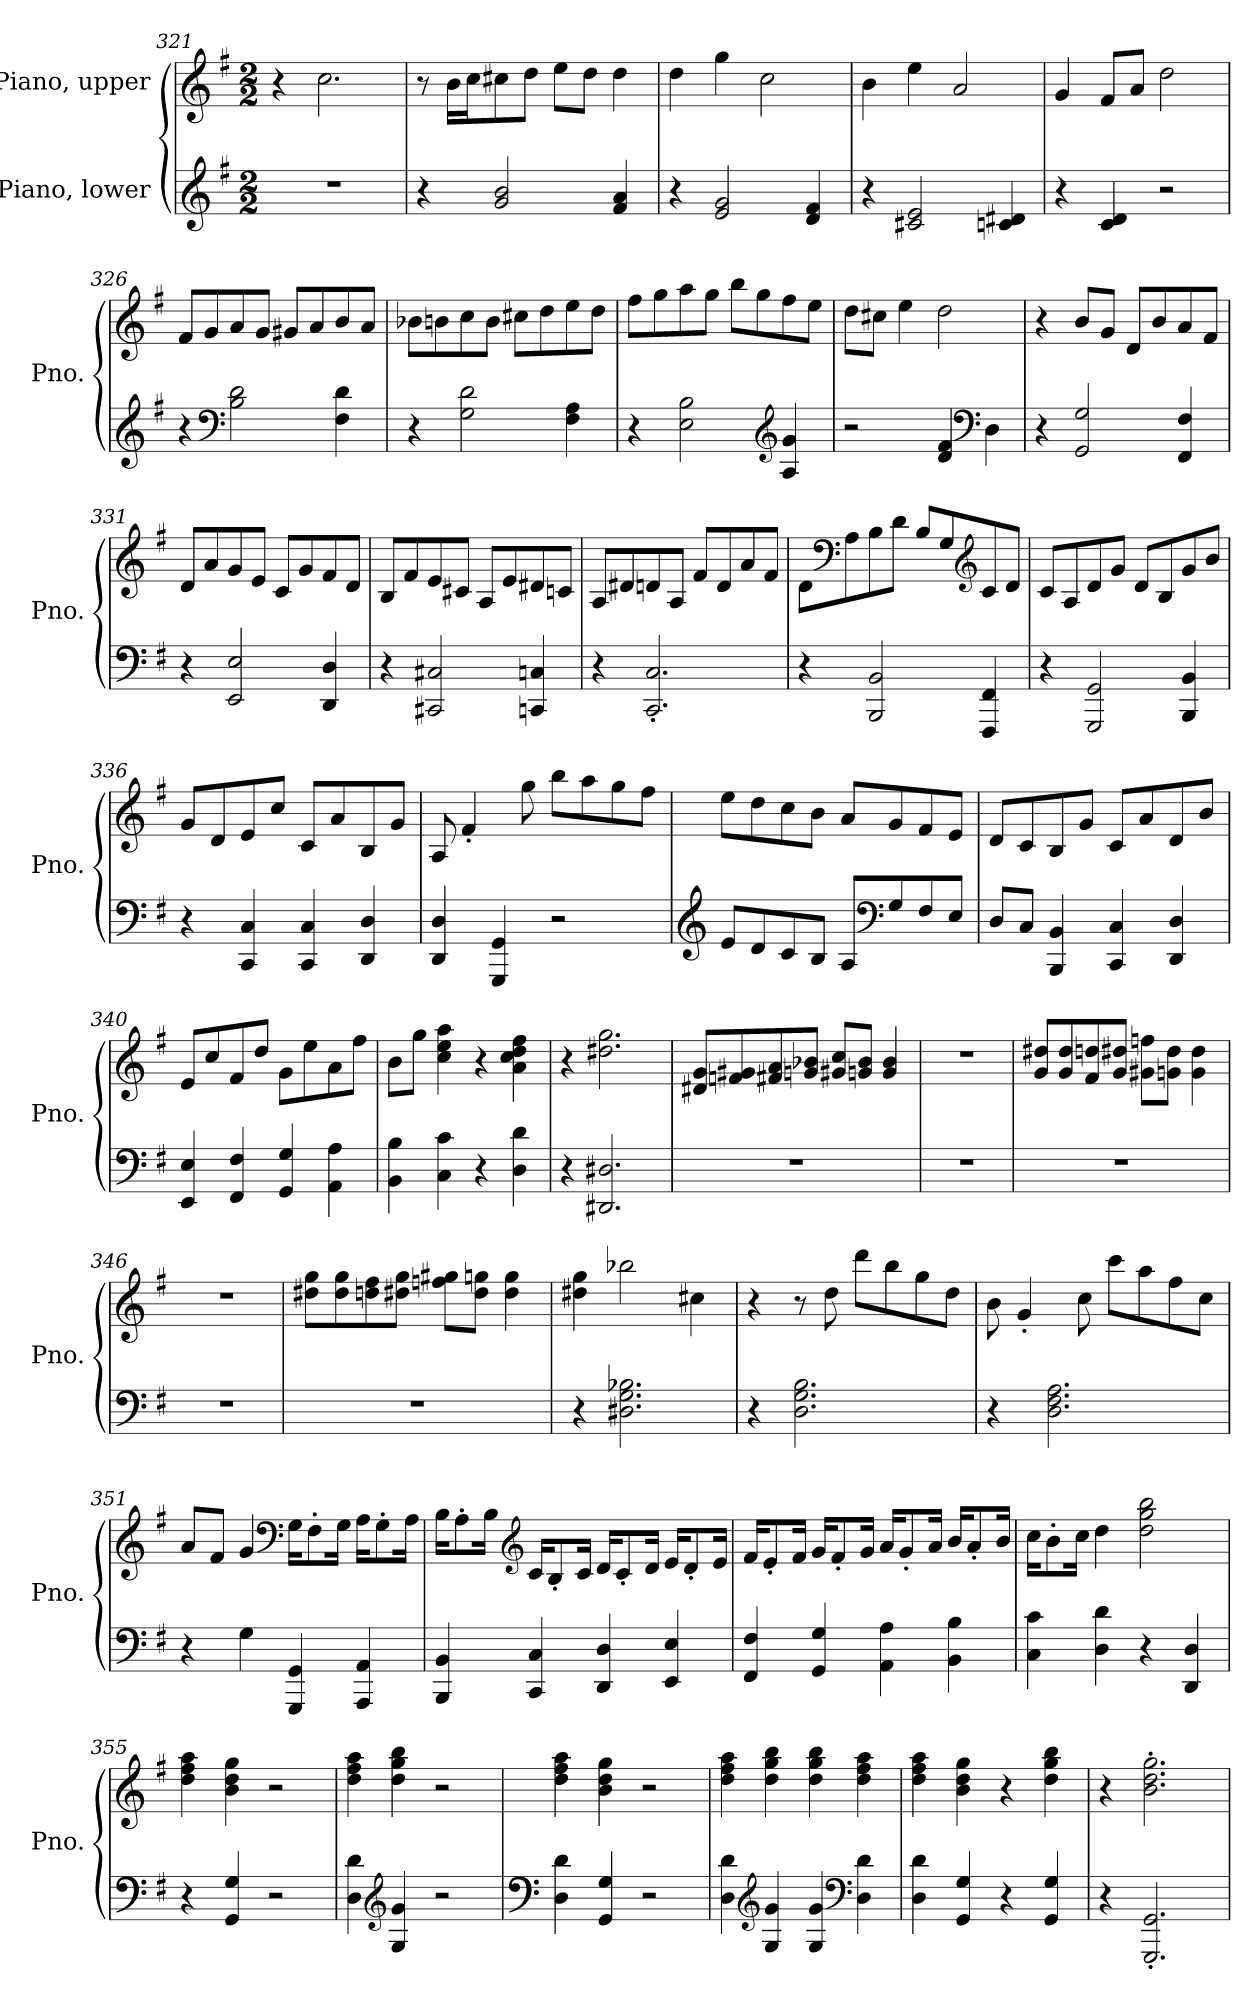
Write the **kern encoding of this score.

**kern	**kern
*part2	*part1
*staff2	*staff1
*I"Piano, lower	*I"Piano, upper
*I'Pno.	*I'Pno.
!!LO:PB:g=z
*clefG2	*clefG2
*k[f#]	*k[f#]
*M2/2	*M2/2
=321	=321
1r	4r
.	2.cc\
=322	=322
4r	8r
.	16b\LL
.	16cc\J
2g/ 2b/	8cc#X\
.	8dd\J
.	8ee\L
.	8dd\J
4f#/ 4a/	4dd\
=323	=323
4r	4dd\
2e/ 2g/	4gg\
.	2cc\
4d/ 4f#/	.
=324	=324
4r	4b\
2c#X/ 2e/	4ee\
.	2a/
4cn/ 4d#X/	.
=325	=325
4r	4g/
4c/ 4d/	8f#/L
.	8a/J
2r	2dd\
=326	=326
4r	8f#/L
.	8g/
*clefF4	*
2B\ 2d\	8a/
.	8g/J
.	8g#X/L
.	8a/
4F#\ 4d\	8b/
.	8a/J
!!LO:LB:g=z
=327	=327
4r	8b-X\L
.	8bn\
2G\ 2d\	8cc\
.	8b\J
.	8cc#X\L
.	8dd\
4F#\ 4A\	8ee\
.	8dd\J
=328	=328
4r	8ff#\L
.	8gg\
2E\ 2B\	8aa\
.	8gg\J
.	8bb\L
.	8gg\
*clefG2	*
4A/ 4g/	8ff#\
.	8ee\J
=329	=329
2r	8dd\L
.	8cc#X\J
.	4ee\
4d/ 4f#/	2dd\
*clefF4	*
4D\	.
=330	=330
4r	4r
2GG/ 2G/	8b/L
.	8g/J
.	8d/L
.	8b/
4FF#/ 4F#/	8a/
.	8f#/J
!!LO:LB:g=z
=331	=331
4r	8d/L
.	8a/
2EE/ 2E/	8g/
.	8e/J
.	8c/L
.	8g/
4DD/ 4D/	8f#/
.	8d/J
=332	=332
4r	8B/L
.	8f#/
2CC#X/ 2C#X/	8e/
.	8c#X/J
.	8A/L
.	8e/
4CCn/ 4Cn/	8d#X/
.	8cn/J
=333	=333
4r	8A/L
.	8d#X/
2.CC/' 2.C/'	8dn/
.	8A/J
.	8f#/L
.	8d/
.	8a/
.	8f#/J
=334	=334
4r	8d\L
*	*clefF4
.	8A\
2BBB/ 2BB/	8B\
.	8d\J
.	8B/L
.	8G/
*	*clefG2
4FFF#/ 4FF#/	8c/
.	8d/J
!!LO:LB:g=z
=335	=335
4r	8c/L
.	8A/
2GGG/ 2GG/	8d/
.	8g/J
.	8d/L
.	8B/
4BBB/ 4BB/	8g/
.	8b/J
=336	=336
4r	8g/L
.	8d/
4CC/ 4C/	8e/
.	8cc/J
4CC/ 4C/	8c/L
.	8a/
4DD/ 4D/	8B/
.	8g/J
=337	=337
4DD/ 4D/	8A/
.	4f#'/
4GGG/ 4GG/	.
.	8gg\
2r	8bb\L
.	8aa\
.	8gg\
.	8ff#\J
=338	=338
*clefG2	*
8e/L	8ee\L
8d/	8dd\
8c/	8cc\
8B/J	8b\J
8A/L	8a/L
*clefF4	*
8G/	8g/
8F#/	8f#/
8E/J	8e/J
!!LO:LB:g=z
=339	=339
8D/L	8d/L
8C/J	8c/
4BBB/ 4BB/	8B/
.	8g/J
4CC/ 4C/	8c/L
.	8a/
4DD/ 4D/	8d/
.	8b/J
=340	=340
4EE/ 4E/	8e/L
.	8cc/
4FF#/ 4F#/	8f#/
.	8dd/J
4GG/ 4G/	8g\L
.	8ee\
4AA\ 4A\	8a\
.	8ff#\J
=341	=341
4BB\ 4B\	8b\L
.	8gg\J
4C\ 4c\	4cc\ 4ee\ 4aa\
4r	4r
4D\ 4d\	4a\ 4cc\ 4dd\ 4ff#\
=342	=342
4r	4r
2.DD#X/ 2.D#X/	2.dd#X\ 2.gg\
=343	=343
1r	8d#X/ 8g/L
.	8fn/ 8g#X/
.	8f#X/ 8a/
.	8gn/ 8b-X/J
.	8g#X/ 8cc/L
.	8gn/ 8b-/J
.	4g/ 4b-/
=344	=344
1r	1r
!!LO:LB:g=z
=345	=345
1r	8g/ 8dd#X/L
.	8g/ 8dd#/
.	8f#/ 8ddn/
.	8g/ 8dd#X/J
.	8g#X\ 8ffn\L
.	8gn\ 8dd#\J
.	4g\ 4dd#\
=346	=346
1r	1r
=347	=347
1r	8dd#X\ 8gg\L
.	8dd#\ 8gg\
.	8ddn\ 8ff#\
.	8dd#X\ 8gg\J
.	8ffn\ 8gg#X\L
.	8dd#\ 8ggn\J
.	4dd#\ 4gg\
=348	=348
4r	4dd#X\ 4gg\
2.D#X\ 2.G\ 2.B-X\	2bb-X\
.	4cc#X\
=349	=349
4r	4r
2.D\ 2.G\ 2.B\	8r
.	8dd\
.	8ddd\L
.	8bb\
.	8gg\
.	8dd\J
!!LO:PB:g=z
=350	=350
4r	8b\
.	4g'/
2.D\ 2.F#\ 2.A\	.
.	8cc\
.	8ccc\L
.	8aa\
.	8ff#\
.	8cc\J
=351	=351
4r	8a/L
.	8f#/J
4G\	4g/
*	*clefF4
4GGG/ 4GG/	16G\KL
.	8F#'\
.	16G\Jk
4AAA/ 4AA/	16A\KL
.	8G'\
.	16A\Jk
=352	=352
4BBB/ 4BB/	16B\KL
.	8A'\
.	16B\Jk
*	*clefG2
4CC/ 4C/	16c/KL
.	8B'/
.	16c/Jk
4DD/ 4D/	16d/KL
.	8c'/
.	16d/Jk
4EE/ 4E/	16e/KL
.	8d'/
.	16e/Jk
!!LO:LB:g=z
=353	=353
4FF#/ 4F#/	16f#/KL
.	8e'/
.	16f#/Jk
4GG/ 4G/	16g/KL
.	8f#'/
.	16g/Jk
4AA\ 4A\	16a/KL
.	8g'/
.	16a/Jk
4BB\ 4B\	16b/KL
.	8a'/
.	16b/Jk
=354	=354
4C\ 4c\	16cc\KL
.	8b'\
.	16cc\Jk
4D\ 4d\	4dd\
4r	2dd\ 2gg\ 2bb\
4DD/ 4D/	.
=355	=355
4r	4dd\ 4ff#\ 4aa\
4GG/ 4G/	4b\ 4dd\ 4gg\
2r	2r
=356	=356
4D\ 4d\	4dd\ 4ff#\ 4aa\
*clefG2	*
4G/ 4g/	4dd\ 4gg\ 4bb\
2r	2r
=357	=357
*clefF4	*
4D\ 4d\	4dd\ 4ff#\ 4aa\
4GG/ 4G/	4b\ 4dd\ 4gg\
2r	2r
=358	=358
4D\ 4d\	4dd\ 4ff#\ 4aa\
*clefG2	*
4G/ 4g/	4dd\ 4gg\ 4bb\
4G/ 4g/	4dd\ 4gg\ 4bb\
*clefF4	*
4D\ 4d\	4dd\ 4ff#\ 4aa\
!!LO:LB:g=z
=359	=359
4D\ 4d\	4dd\ 4ff#\ 4aa\
4GG/ 4G/	4b\ 4dd\ 4gg\
4r	4r
4GG/ 4G/	4dd\ 4gg\ 4bb\
=360	=360
4r	4r
2.GGG/' 2.GG/'	2.b\' 2.dd\' 2.gg\'
=	=
*-	*-
